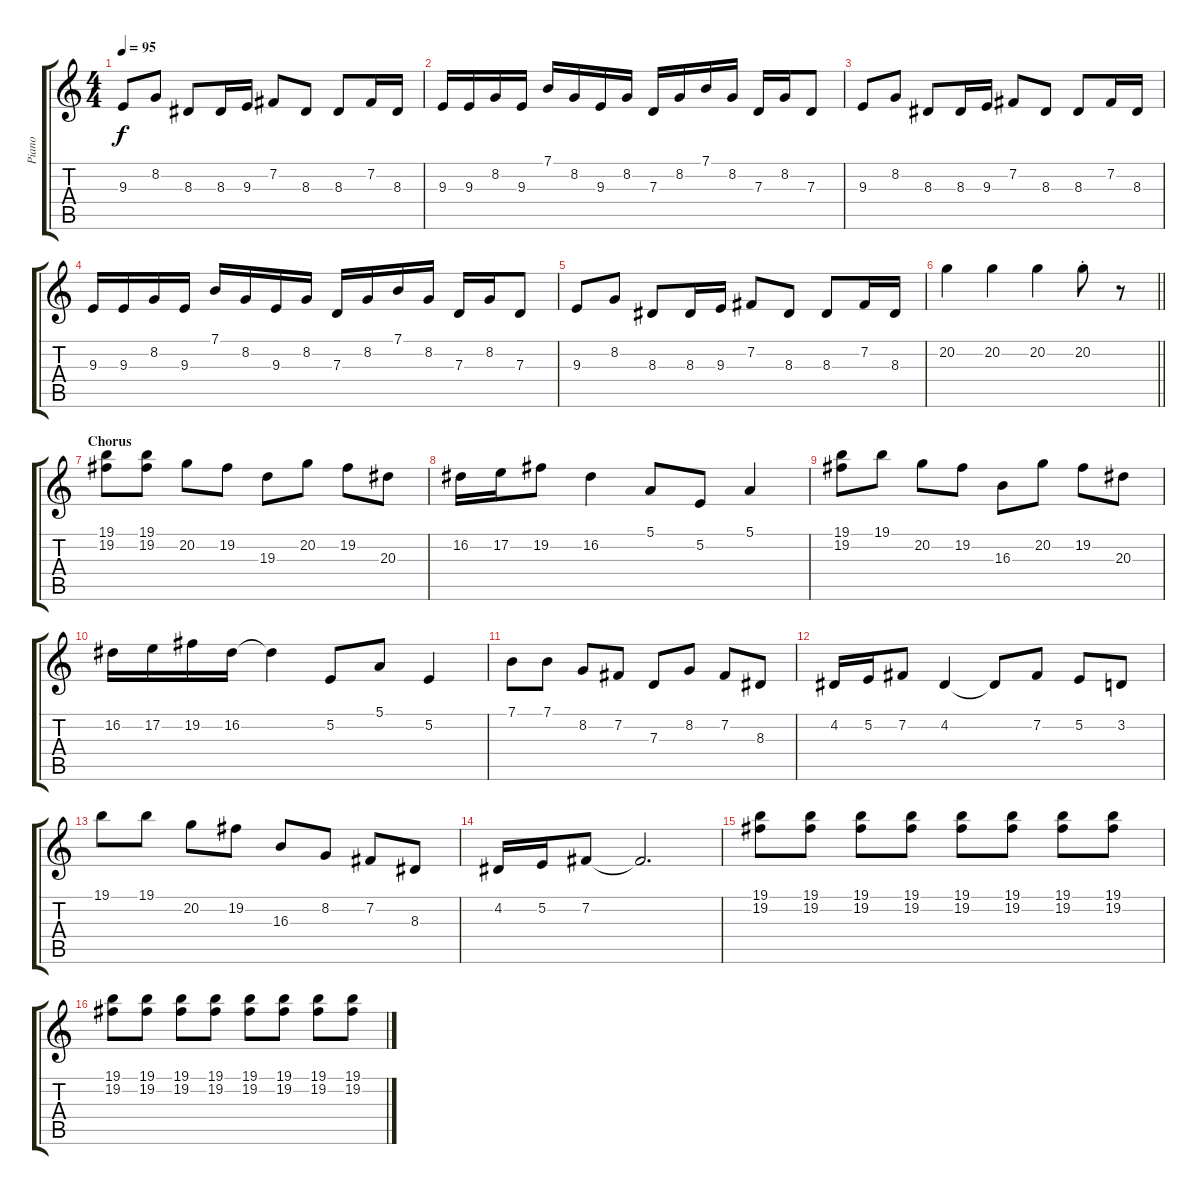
\track ("Piano" "Piano") {instrument brightacousticpiano}
\staff {score tabs}
\tuning (E4 B3 G3 D3 A2 E2) {hide}
\ts (4 4)
\tempo 95
\clef g2
\ks c
9.3.8{dy f} 8.2.8 8.3.8 8.3.16 9.3.16 7.2.8 8.3.8 8.3.8 7.2.16 8.3.16 |
9.3.16 9.3.16 8.2.16 9.3.16 7.1.16 8.2.16 9.3.16 8.2.16 7.3.16 8.2.16 7.1.16 8.2.16 7.3.16 8.2.16 7.3.8 |
9.3.8 8.2.8 8.3.8 8.3.16 9.3.16 7.2.8 8.3.8 8.3.8 7.2.16 8.3.16 |
9.3.16 9.3.16 8.2.16 9.3.16 7.1.16 8.2.16 9.3.16 8.2.16 7.3.16 8.2.16 7.1.16 8.2.16 7.3.16 8.2.16 7.3.8 |
9.3.8 8.2.8 8.3.8 8.3.16 9.3.16 7.2.8 8.3.8 8.3.8 7.2.16 8.3.16 |
\barLineRight lightlight
20.2.4 20.2.4 20.2.4 20.2{st}.8 r.8 |
\section ("" "Chorus")
(19.1 19.2).8 (19.1 19.2).8 20.2.8 19.2.8 19.3.8 20.2.8 19.2.8 20.3.8 |
16.2.16 17.2.16 19.2.8 16.2.4 5.1.8 5.2.8 5.1.4 |
(19.1 19.2).8 19.1.8 20.2.8 19.2.8 16.3.8 20.2.8 19.2.8 20.3.8 |
16.2.16 17.2.16 19.2.16 16.2.16 16.2{t}.4 5.2.8 5.1.8 5.2.4 |
7.1.8 7.1.8 8.2.8 7.2.8 7.3.8 8.2.8 7.2.8 8.3.8 |
4.2.16 5.2.16 7.2.8 4.2.4 4.2{t}.8 7.2.8 5.2.8 3.2.8 |
19.1.8 19.1.8 20.2.8 19.2.8 16.3.8 8.2.8 7.2.8 8.3.8 |
4.2.16 5.2.16 7.2.8 7.2{t}.2{d} |
(19.1 19.2).8 (19.1 19.2).8 (19.1 19.2).8 (19.1 19.2).8 (19.1 19.2).8 (19.1 19.2).8 (19.1 19.2).8 (19.1 19.2).8 |
(19.1 19.2).8 (19.1 19.2).8 (19.1 19.2).8 (19.1 19.2).8 (19.1 19.2).8 (19.1 19.2).8 (19.1 19.2).8 (19.1 19.2).8
